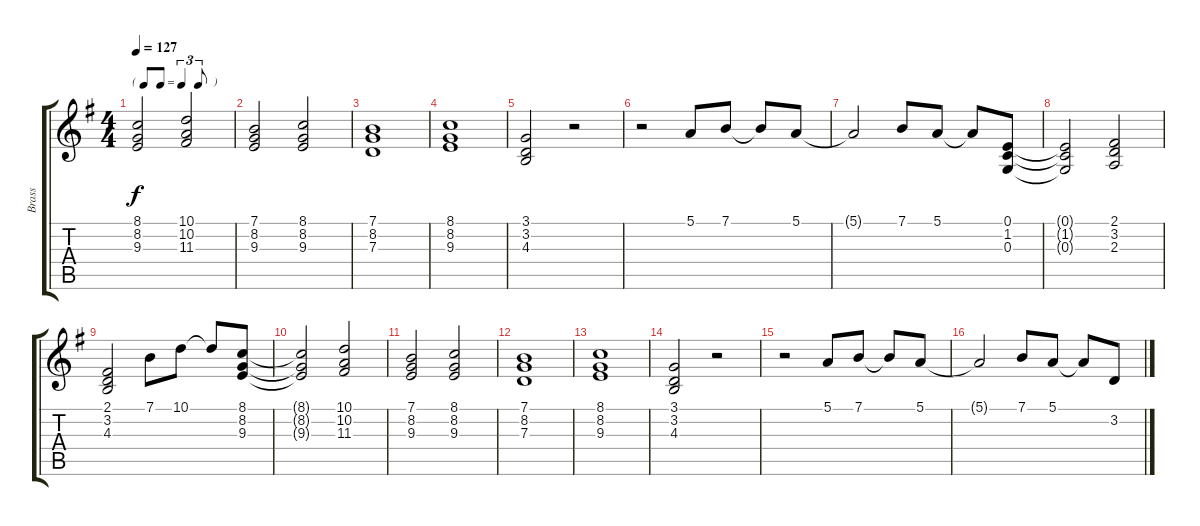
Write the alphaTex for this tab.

\track ("Brass" "Brass") {instrument brasssection}
\staff {score tabs}
\tuning (E4 B3 G3 D3 A2 E2) {hide}
\ts (4 4)
\tf triplet8th
\tempo 127
\clef g2
\ks g
(8.1{t} 8.2{t} 9.3{t}).2{dy f} (10.1 10.2 11.3).2 |
(7.1 8.2 9.3).2 (8.1 8.2 9.3).2 |
(7.1 8.2 7.3).1 |
(8.1 8.2 9.3).1 |
(3.1 3.2 4.3).2 r.2 |
r.2 5.1.8 7.1.8 7.1{t}.8 5.1.8 |
5.1{t}.2 7.1.8 5.1.8 5.1{t}.8 (0.1 1.2 0.3).8 |
(0.1{t} 1.2{t} 0.3{t}).2 (2.1 3.2 2.3).2 |
(2.1 3.2 4.3).2 7.1.8 10.1.8 10.1{t}.8 (8.1 8.2 9.3).8 |
(8.1{t} 8.2{t} 9.3{t}).2 (10.1 10.2 11.3).2 |
(7.1 8.2 9.3).2 (8.1 8.2 9.3).2 |
(7.1 8.2 7.3).1 |
(8.1 8.2 9.3).1 |
(3.1 3.2 4.3).2 r.2 |
r.2 5.1.8 7.1.8 7.1{t}.8 5.1.8 |
5.1{t}.2 7.1.8 5.1.8 5.1{t}.8 3.2.8
